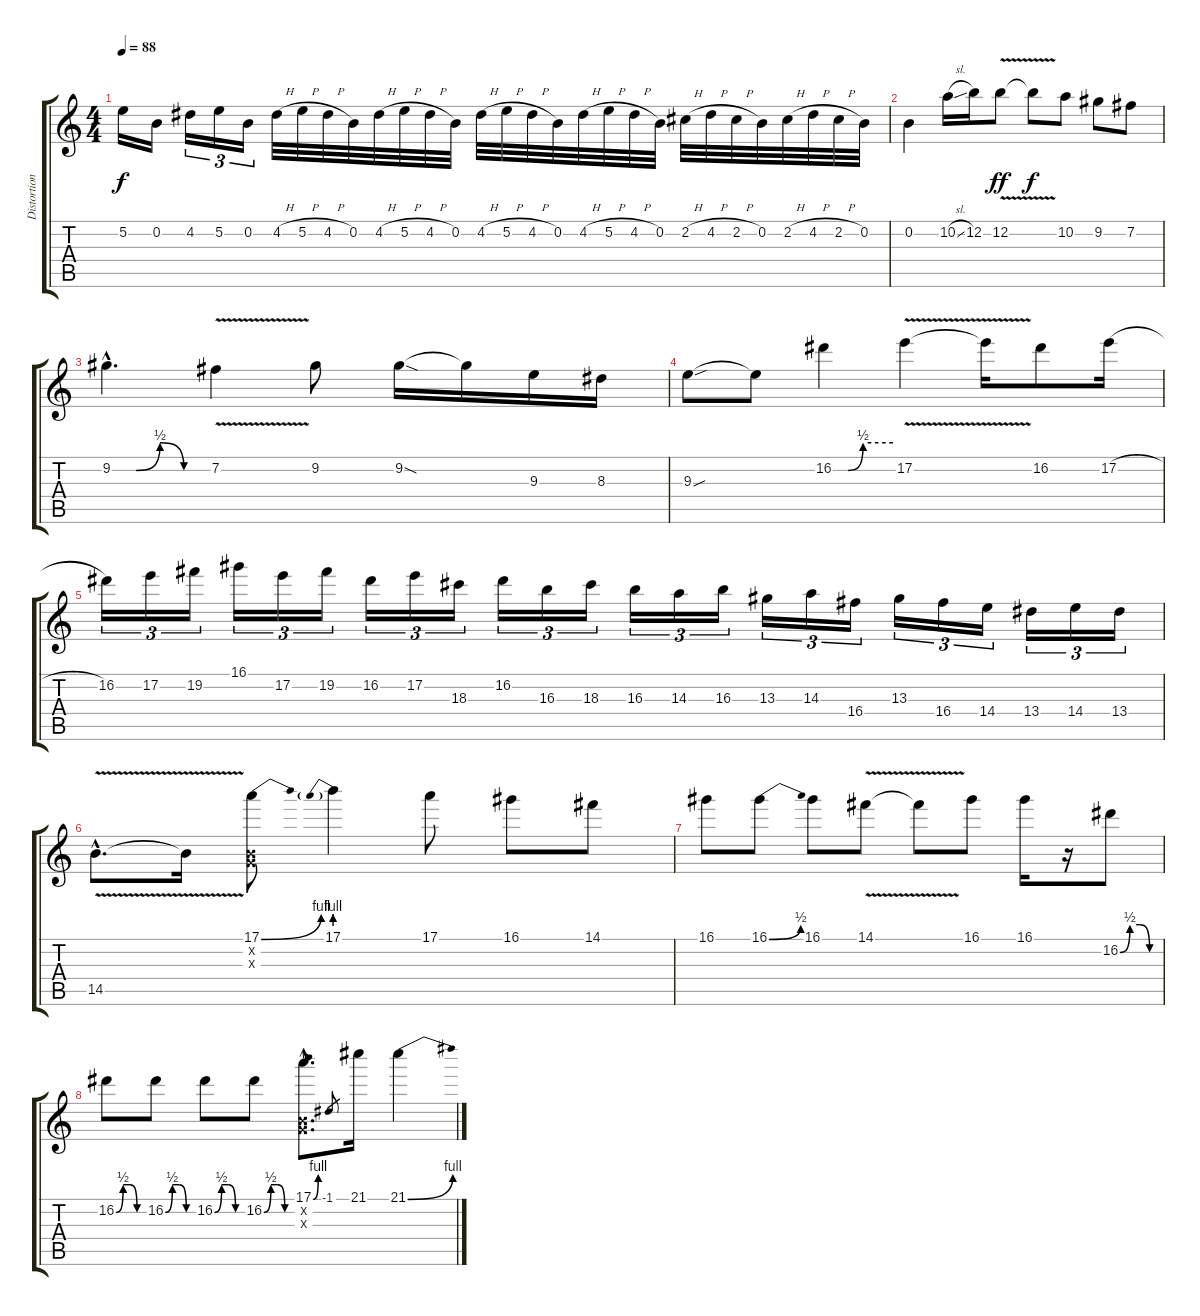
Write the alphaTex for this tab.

\track ("Distortion Guitar " "Distortion") {instrument distortionguitar}
\staff {score tabs}
\tuning (E4 B3 G3 D3 A2 E2) {hide}
\ts (4 4)
\tempo 88
\clef g2
\ks c
5.2.16{dy f} 0.2.16 4.2.16{tu (3 2)} 5.2.16{tu (3 2)} 0.2.16{tu (3 2)} 4.2{h}.32 5.2{h}.32 4.2{h}.32 0.2.32 4.2{h}.32 5.2{h}.32 4.2{h}.32 0.2.32 4.2{h}.32 5.2{h}.32 4.2{h}.32 0.2.32 4.2{h}.32 5.2{h}.32 4.2{h}.32 0.2.32 2.2{h}.32 4.2{h}.32 2.2{h}.32 0.2.32 2.2{h}.32 4.2{h}.32 2.2{h}.32 0.2.32 |
0.2.4 10.2{sl}.16 12.2.16 12.2{v}.8{dy ff} 12.2{t}.8{dy f} 10.2.8 9.2.8 7.2.8 |
9.2{be (custom 0 0 15 0 30 2 45 0 60 0) hac}.4{d} 7.2{v}.4 9.2.8 9.2{sod}.16 9.2{t}.16 9.3.16 8.3.16 |
9.3{sou}.8 9.3{t}.8 16.2{be (custom 0 0 15 0 30 2 60 2)}.4 17.2{v}.4 17.2{t}.16 16.2.8 17.2{h}.16 |
16.2.16{tu (3 2)} 17.2.16{tu (3 2)} 19.2.16{tu (3 2)} 16.1.16{tu (3 2)} 17.2.16{tu (3 2)} 19.2.16{tu (3 2)} 16.2.16{tu (3 2)} 17.2.16{tu (3 2)} 18.3.16{tu (3 2)} 16.2.16{tu (3 2)} 16.3.16{tu (3 2)} 18.3.16{tu (3 2)} 16.3.16{tu (3 2)} 14.3.16{tu (3 2)} 16.3.16{tu (3 2)} 13.3.16{tu (3 2)} 14.3.16{tu (3 2)} 16.4.16{tu (3 2)} 13.3.16{tu (3 2)} 16.4.16{tu (3 2)} 14.4.16{tu (3 2)} 13.4.16{tu (3 2)} 14.4.16{tu (3 2)} 13.4.16{tu (3 2)} |
14.5{v hac}.8{d} 14.5{t}.16 (17.1{be (bend 0 0 60 4)} 0.2{x} 0.3{x}).8 17.1{be (prebend 0 4 60 4)}.4 17.1.8 16.1.8 14.1.8 |
16.1.8 16.1{be (bend 0 0 60 2)}.8 16.1.8 14.1{v}.8 14.1{t}.8 16.1.8 16.1.16 r.16 16.2{be (custom 0 0 15 2 30 2 45 0 60 0)}.8 |
16.2{be (custom 0 0 15 2 30 2 45 0 60 0)}.8 16.2{be (custom 0 0 15 2 30 2 45 0 60 0)}.8 16.2{be (custom 0 0 15 2 30 2 45 0 60 0)}.8 16.2{be (custom 0 0 15 2 30 2 45 0 60 0)}.8 (17.1{be (bend 0 0 60 4) hac} 0.2{hac x} 0.3{hac x}).8{d} -1.1.8{gr} 21.1.16 21.1{be (bend 0 0 60 4)}.4
